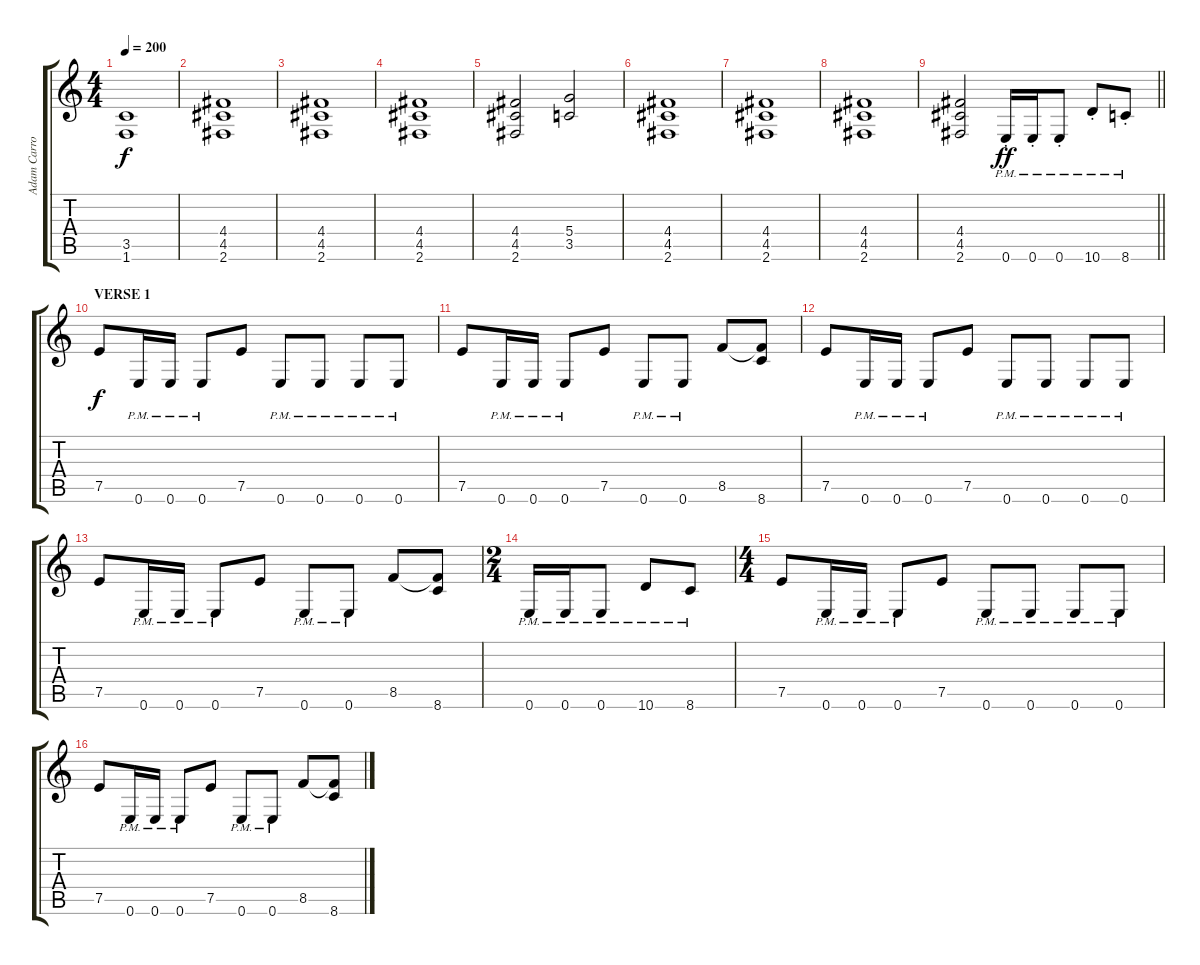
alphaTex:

\track ("Adam Carroll" "Adam Carro") {instrument distortionguitar}
\staff {score tabs}
\tuning (E4 B3 G3 D3 A2 E2) {hide}
\ts (4 4)
\tempo 200
\clef g2
\ks c
(3.5 1.6).1{dy f} |
(4.4 4.5 2.6).1 |
(4.4 4.5 2.6).1 |
(4.4 4.5 2.6).1 |
(4.4 4.5 2.6).2 (5.4 3.5).2 |
(4.4 4.5 2.6).1 |
(4.4 4.5 2.6).1 |
(4.4 4.5 2.6).1 |
\barLineRight lightlight
(4.4 4.5 2.6).2 0.6{pm st}.16{dy ff} 0.6{pm st}.16 0.6{pm st}.8 10.6{pm st}.8 8.6{pm st}.8 |
\section ("" "VERSE 1")
7.5.8{dy f} 0.6{pm}.16 0.6{pm}.16 0.6{pm}.8 7.5.8 0.6{pm}.8 0.6{pm}.8 0.6{pm}.8 0.6{pm}.8 |
7.5.8 0.6{pm}.16 0.6{pm}.16 0.6{pm}.8 7.5.8 0.6{pm}.8 0.6{pm}.8 8.5.8 (8.5{t} 8.6).8 |
7.5.8 0.6{pm}.16 0.6{pm}.16 0.6{pm}.8 7.5.8 0.6{pm}.8 0.6{pm}.8 0.6{pm}.8 0.6{pm}.8 |
7.5.8 0.6{pm}.16 0.6{pm}.16 0.6{pm}.8 7.5.8 0.6{pm}.8 0.6{pm}.8 8.5.8 (8.5{t} 8.6).8 |
\ts (2 4)
0.6{pm}.16 0.6{pm}.16 0.6{pm}.8 10.6{pm}.8 8.6{pm}.8 |
\ts (4 4)
7.5.8 0.6{pm}.16 0.6{pm}.16 0.6{pm}.8 7.5.8 0.6{pm}.8 0.6{pm}.8 0.6{pm}.8 0.6{pm}.8 |
7.5.8 0.6{pm}.16 0.6{pm}.16 0.6{pm}.8 7.5.8 0.6{pm}.8 0.6{pm}.8 8.5.8 (8.5{t} 8.6).8
